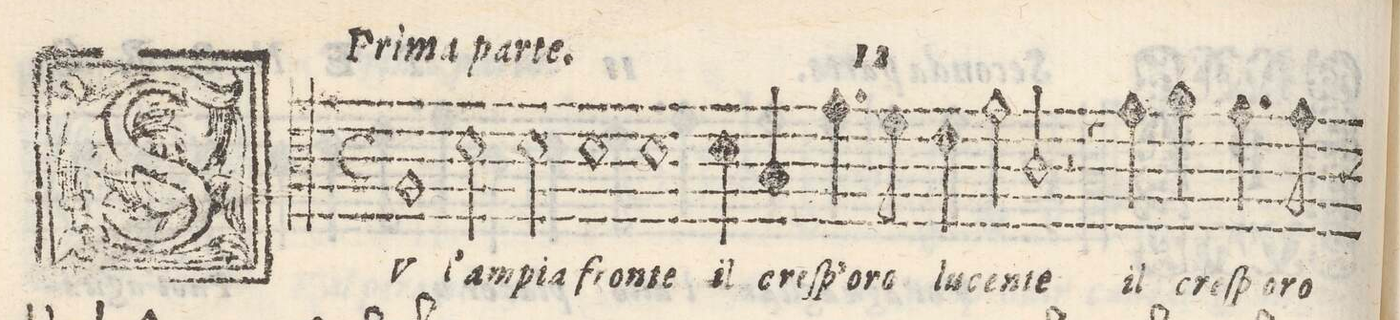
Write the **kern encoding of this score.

**kern	**text
*I"TENORE	*
*clefC3	*
*k[]	*
*met(C)	*
*M2/1	*
1A	SV
2d\	l`am-
2d\	-pia
=2-	=2-
1d	fron-
1d	-te
=3-	=3-
4ryy	.
4d\	il
4B/	creſ-
4.g\	-p`o-
8f\	-re
4e\	lu-
2g\	-cen-
=4-	=4-
2c/	-te
2r	.
4r	.
4g\	il
4a\	creſ-
4.g\	-p`o-
=5-	=5-
8g\	-ro
*-	*-
